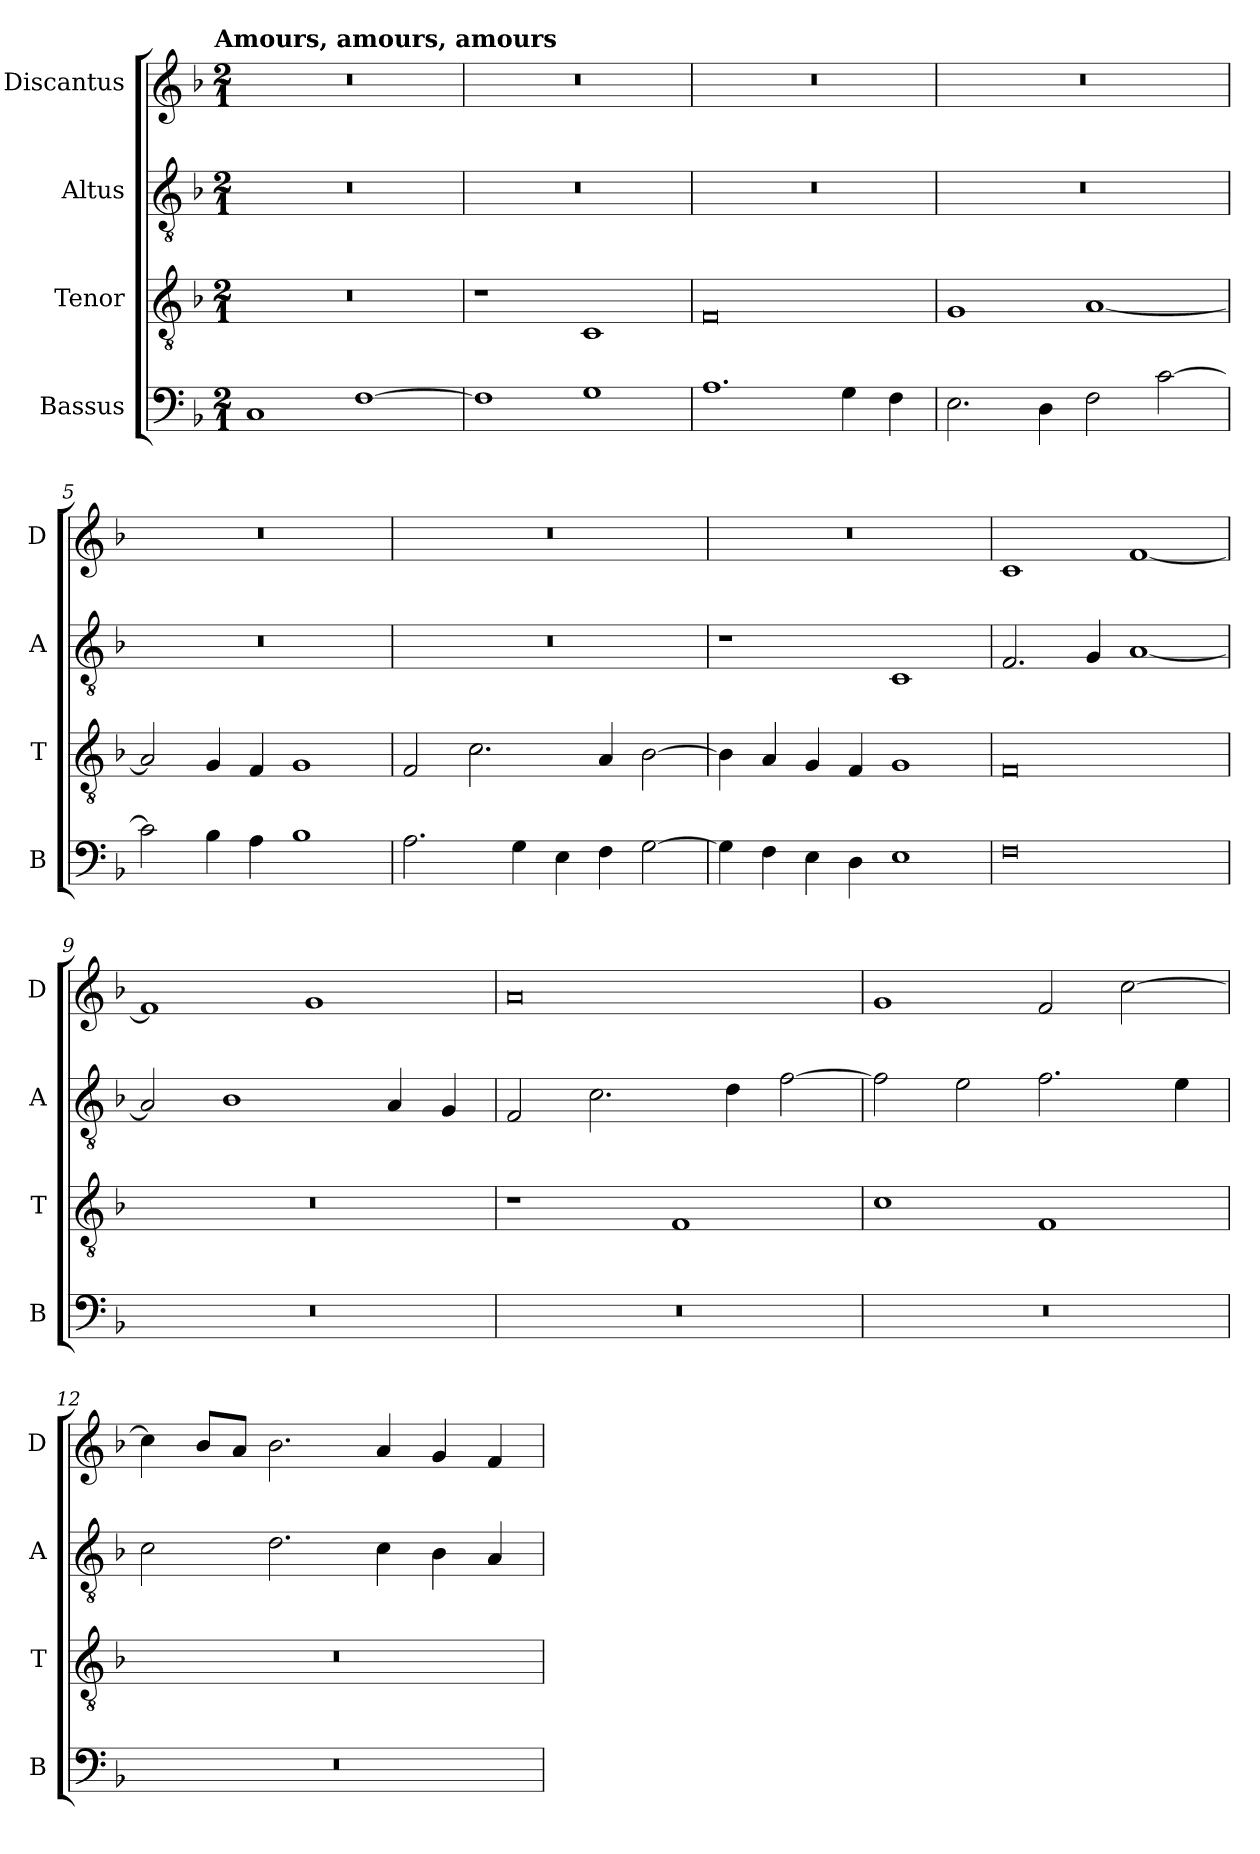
**kern	**kern	**kern	**kern
*part4	*part3	*part2	*part1
*staff4	*staff3	*staff2	*staff1
*I"Bassus	*I"Tenor	*I"Altus	*I"Discantus
*I'B	*I'T	*I'A	*I'D
*clefF4	*clefGv2	*clefGv2	*clefG2
*k[b-]	*k[b-]	*k[b-]	*k[b-]
!!LO:TX:omd:t=Amours, amours, amours
*M2/1	*M2/1	*M2/1	*M2/1
=1	=1	=1	=1
1C	0r	0r	0r
[1F	.	.	.
=2	=2	=2	=2
1F]	1r	0r	0r
1G	1C	.	.
=3	=3	=3	=3
1.A	0F	0r	0r
4G\	.	.	.
4F\	.	.	.
=4	=4	=4	=4
2.E\	1G	0r	0r
4D\	.	.	.
2F\	[1A	.	.
[2c\	.	.	.
=5	=5	=5	=5
2c\]	2A/]	0r	0r
4B-\	4G/	.	.
4A\	4F/	.	.
1B-	1G	.	.
=6	=6	=6	=6
2.A\	2F/	0r	0r
.	2.c\	.	.
4G\	.	.	.
4E\	.	.	.
4F\	4A/	.	.
[2G\	[2B-\	.	.
=7	=7	=7	=7
4G\]	4B-\]	1r	0r
4F\	4A/	.	.
4E\	4G/	.	.
4D\	4F/	.	.
1E	1G	1C	.
=8	=8	=8	=8
0F	0F	2.F/	1c
.	.	4G/	.
.	.	[1A	[1f
=9	=9	=9	=9
0r	0r	2A/]	1f]
.	.	1B-	.
.	.	.	1g
.	.	4A/	.
.	.	4G/	.
=10	=10	=10	=10
0r	1r	2F/	0a
.	.	2.c\	.
.	1F	.	.
.	.	4d\	.
.	.	[2f\	.
=11	=11	=11	=11
0r	1c	2f\]	1g
.	.	2e\	.
.	1F	2.f\	2f/
.	.	.	[2cc\
.	.	4e\	.
=12	=12	=12	=12
0r	0r	2c\	4cc\]
.	.	.	8b-/L
.	.	.	8a/J
.	.	2.d\	2.b-\
.	.	4c\	4a/
.	.	4B-\	4g/
.	.	4A/	4f/
=	=	=	=
*-	*-	*-	*-
